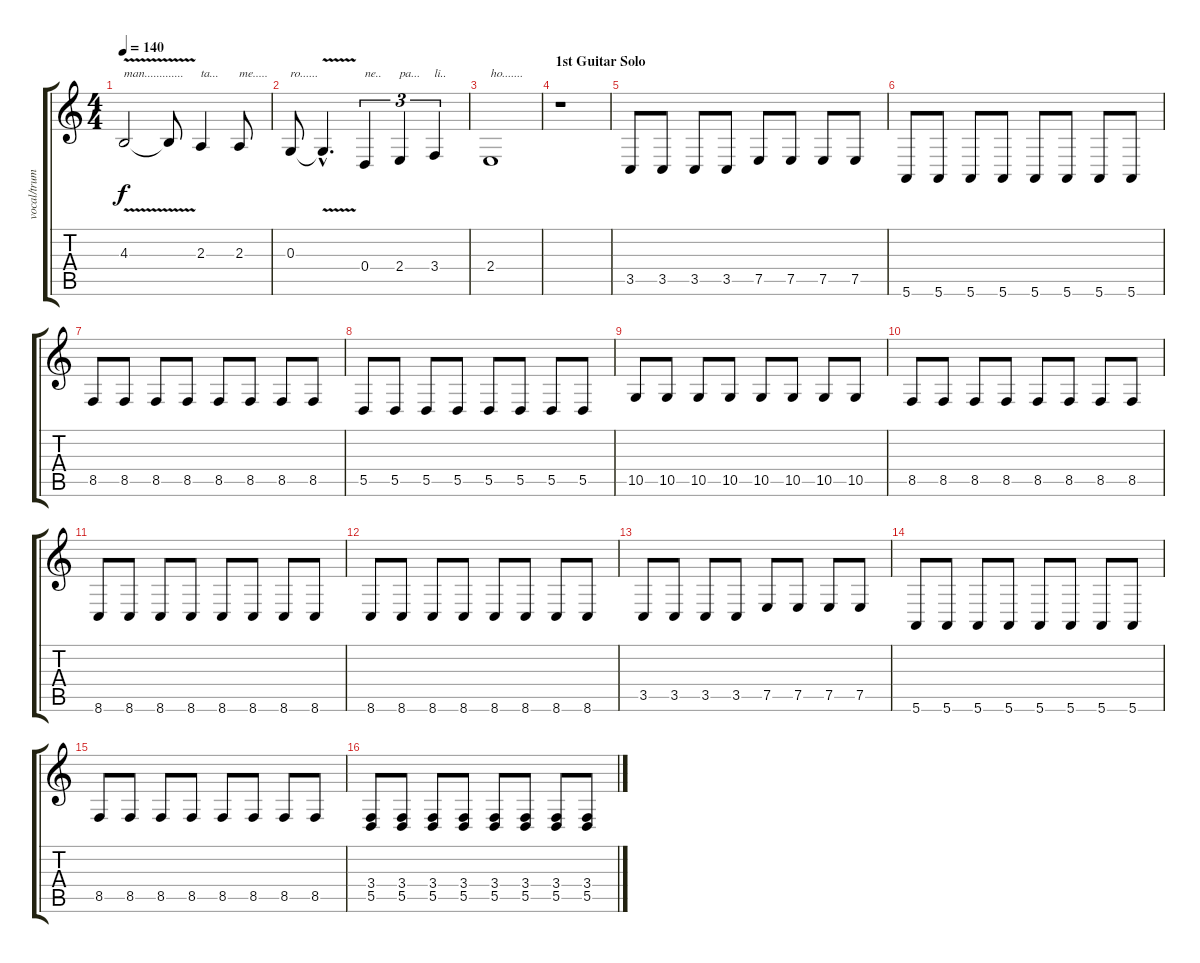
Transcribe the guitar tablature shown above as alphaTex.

\track ("vocal/trumpet" "vocal/trum") {instrument choiraahs}
\staff {score tabs}
\tuning (E4 B3 G3 D3 A2 E2) {hide}
\ts (4 4)
\tempo 140
\clef g2
\ks c
4.3{v}.2{txt "man............." dy f} 4.3{t}.8 2.3.4{txt "ta..."} 2.3.8{txt "me....."} |
0.3.8{txt "ro......"} 0.3{v hac t}.4{d} 0.4.4{tu (3 2) txt "ne.."} 2.4.4{tu (3 2) txt "pa..."} 3.4.4{tu (3 2) txt "li.."} |
2.4.1{txt "ho......."} |
\section ("" "1st Guitar Solo ")
r.1 |
3.5.8{volume 3 balance 8 instrument electricguitarmuted} 3.5.8 3.5.8 3.5.8 7.5.8 7.5.8 7.5.8 7.5.8 |
5.6.8 5.6.8 5.6.8 5.6.8 5.6.8 5.6.8 5.6.8 5.6.8 |
8.5.8 8.5.8 8.5.8 8.5.8 8.5.8 8.5.8 8.5.8 8.5.8 |
5.5.8 5.5.8 5.5.8 5.5.8 5.5.8 5.5.8 5.5.8 5.5.8 |
10.5.8 10.5.8 10.5.8 10.5.8 10.5.8 10.5.8 10.5.8 10.5.8 |
8.5.8 8.5.8 8.5.8 8.5.8 8.5.8 8.5.8 8.5.8 8.5.8 |
8.6.8 8.6.8 8.6.8 8.6.8 8.6.8 8.6.8 8.6.8 8.6.8 |
8.6.8 8.6.8 8.6.8 8.6.8 8.6.8 8.6.8 8.6.8 8.6.8 |
3.5.8 3.5.8 3.5.8 3.5.8 7.5.8 7.5.8 7.5.8 7.5.8 |
5.6.8 5.6.8 5.6.8 5.6.8 5.6.8 5.6.8 5.6.8 5.6.8 |
8.5.8 8.5.8 8.5.8 8.5.8 8.5.8 8.5.8 8.5.8 8.5.8 |
(3.4 5.5).8{volume 8} (3.4 5.5).8 (3.4 5.5).8 (3.4 5.5).8 (3.4 5.5).8 (3.4 5.5).8 (3.4 5.5).8 (3.4 5.5).8
